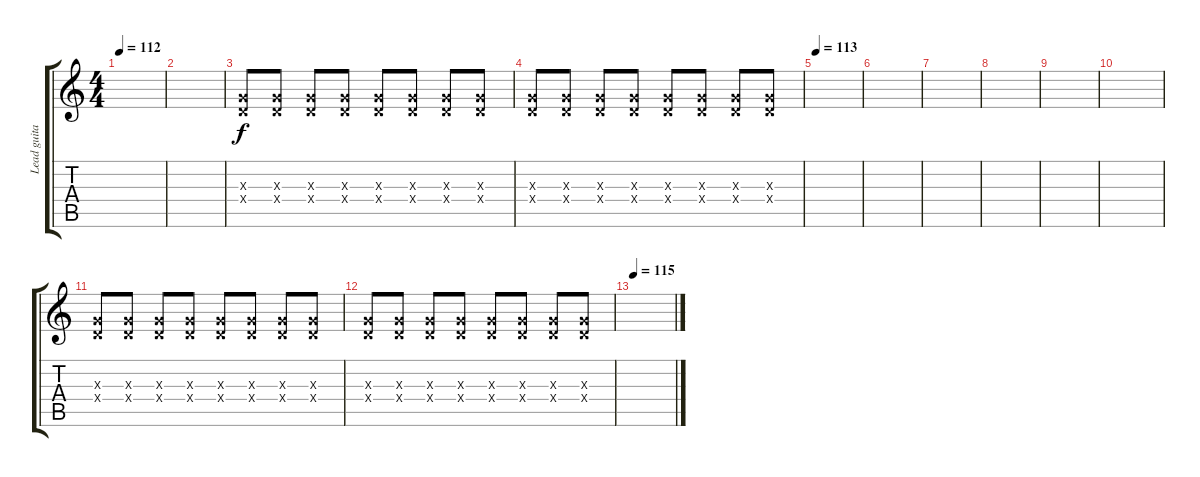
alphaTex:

\track ("Lead guitar overdubs" "Lead guita") {instrument overdrivenguitar}
\staff {score tabs}
\tuning (E4 B3 G3 D3 A2 E2) {hide}
\ts (4 4)
\tempo 112
\clef g2
\ks c
|
|
(0.3{x} 0.4{x}).8 (0.3{x} 0.4{x}).8 (0.3{x} 0.4{x}).8 (0.3{x} 0.4{x}).8 (0.3{x} 0.4{x}).8 (0.3{x} 0.4{x}).8 (0.3{x} 0.4{x}).8 (0.3{x} 0.4{x}).8 |
(0.3{x} 0.4{x}).8 (0.3{x} 0.4{x}).8 (0.3{x} 0.4{x}).8 (0.3{x} 0.4{x}).8 (0.3{x} 0.4{x}).8 (0.3{x} 0.4{x}).8 (0.3{x} 0.4{x}).8 (0.3{x} 0.4{x}).8 |
\tempo 113
|
|
|
|
|
|
(0.3{x} 0.4{x}).8 (0.3{x} 0.4{x}).8 (0.3{x} 0.4{x}).8 (0.3{x} 0.4{x}).8 (0.3{x} 0.4{x}).8 (0.3{x} 0.4{x}).8 (0.3{x} 0.4{x}).8 (0.3{x} 0.4{x}).8 |
(0.3{x} 0.4{x}).8 (0.3{x} 0.4{x}).8 (0.3{x} 0.4{x}).8 (0.3{x} 0.4{x}).8 (0.3{x} 0.4{x}).8 (0.3{x} 0.4{x}).8 (0.3{x} 0.4{x}).8 (0.3{x} 0.4{x}).8 |
\tempo 115
